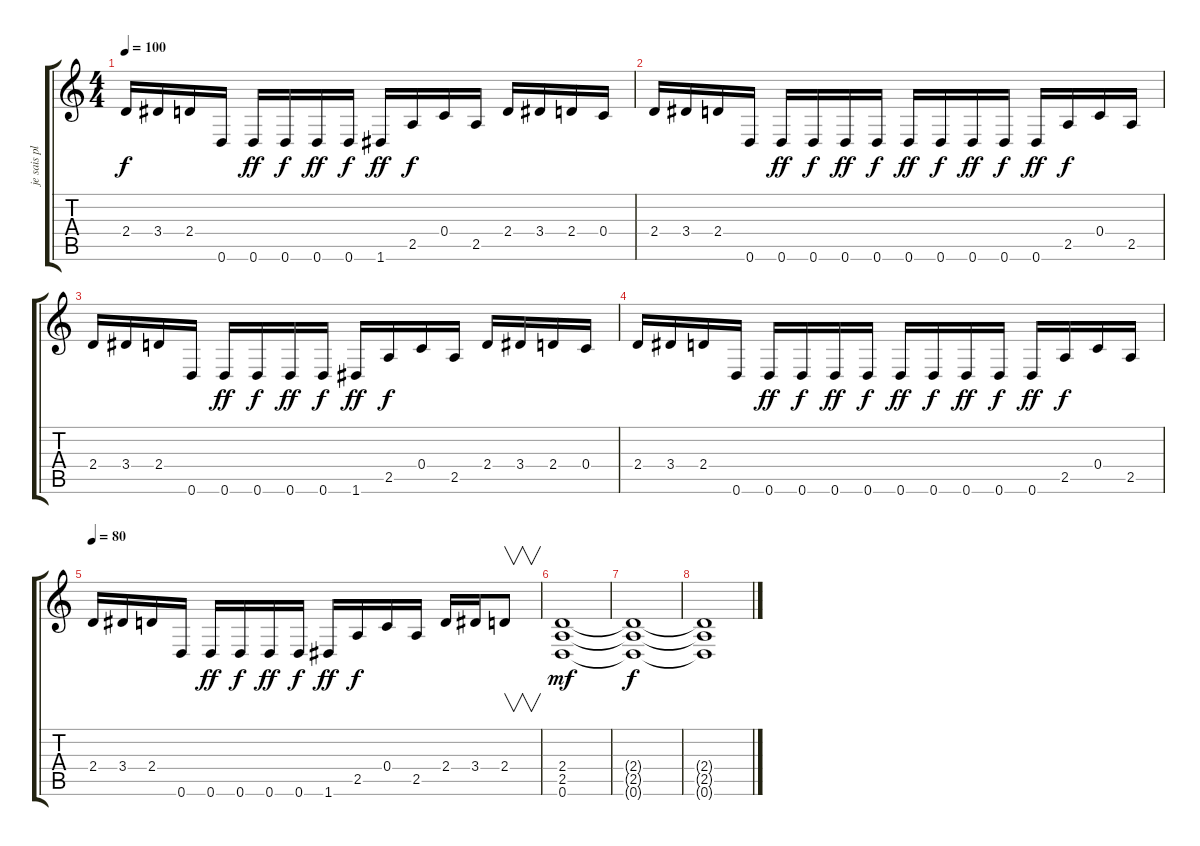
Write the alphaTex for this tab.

\track ("je sais plus" "je sais pl") {instrument overdrivenguitar}
\staff {score tabs}
\tuning (D4 A3 F3 C3 G2 D2) {hide}
\ts (4 4)
\tempo 100
\clef g2
\ks c
2.4.16{dy f} 3.4.16 2.4.16 0.6.16 0.6.16{dy ff} 0.6.16{dy f} 0.6.16{dy ff} 0.6.16{dy f} 1.6.16{dy ff} 2.5.16{dy f} 0.4.16 2.5.16 2.4.16 3.4.16 2.4.16 0.4.16 |
2.4.16 3.4.16 2.4.16 0.6.16 0.6.16{dy ff} 0.6.16{dy f} 0.6.16{dy ff} 0.6.16{dy f} 0.6.16{dy ff} 0.6.16{dy f} 0.6.16{dy ff} 0.6.16{dy f} 0.6.16{dy ff} 2.5.16{dy f} 0.4.16 2.5.16 |
2.4.16 3.4.16 2.4.16 0.6.16 0.6.16{dy ff} 0.6.16{dy f} 0.6.16{dy ff} 0.6.16{dy f} 1.6.16{dy ff} 2.5.16{dy f} 0.4.16 2.5.16 2.4.16 3.4.16 2.4.16 0.4.16 |
2.4.16 3.4.16 2.4.16 0.6.16 0.6.16{dy ff} 0.6.16{dy f} 0.6.16{dy ff} 0.6.16{dy f} 0.6.16{dy ff} 0.6.16{dy f} 0.6.16{dy ff} 0.6.16{dy f} 0.6.16{dy ff} 2.5.16{dy f} 0.4.16 2.5.16 |
\tempo 80
2.4.16 3.4.16 2.4.16 0.6.16 0.6.16{dy ff} 0.6.16{dy f} 0.6.16{dy ff} 0.6.16{dy f} 1.6.16{dy ff} 2.5.16{dy f} 0.4.16 2.5.16 2.4.16 3.4.16 2.4.8{v} |
(2.4 2.5 0.6).1{dy mf volume 3} |
(2.4{t} 2.5{t} 0.6{t}).1{dy f} |
(2.4{t} 2.5{t} 0.6{t}).1{volume 0}
